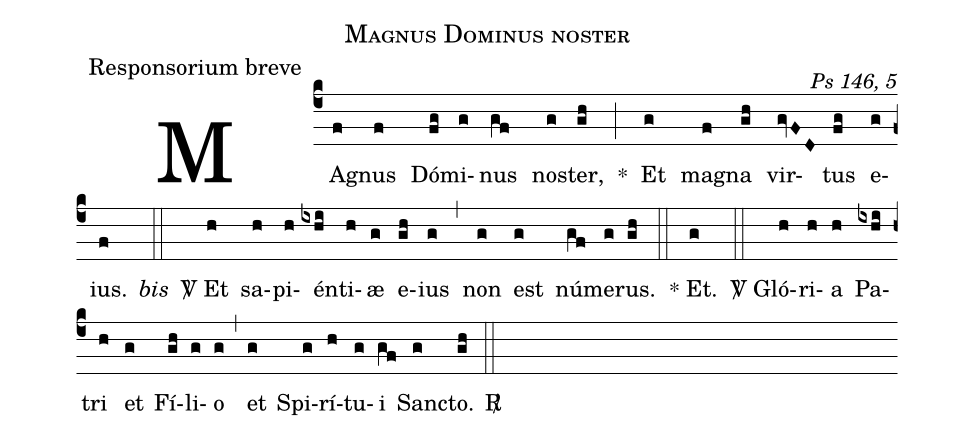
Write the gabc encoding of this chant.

name:Magnus Dominus noster;
office-part:Responsorium breve;
commentary:Ps 146, 5;
%%
(c4) MA(f)gnus(f) Dó(fg)mi(g)nus(gf) no(g)ster,(gh) <sp>*</sp>(;) Et(g) ma(f)gna(gh) vir(gvFD)tus(fg) e(g)ius.(f) <i>bis</i>(::)
<sp>V/</sp> Et(h) sa(h)pi(h)én(ixhi)ti(h)æ(g) e(gh)ius(g) (,) non(g) est(g) nú(gf)me(g)rus.(gh) (::)
<sp>*</sp> Et.(g) (::)
<sp>V/</sp> Gló(h)ri(h)a(h) Pa(ixhi)tri(h) et(g) Fí(gh)li(g)o(g) (,) et(g) Spi(g)rí(h)tu(g)i(gf) Sanc(g)to.(gh) <sp>R/</sp>(::)
